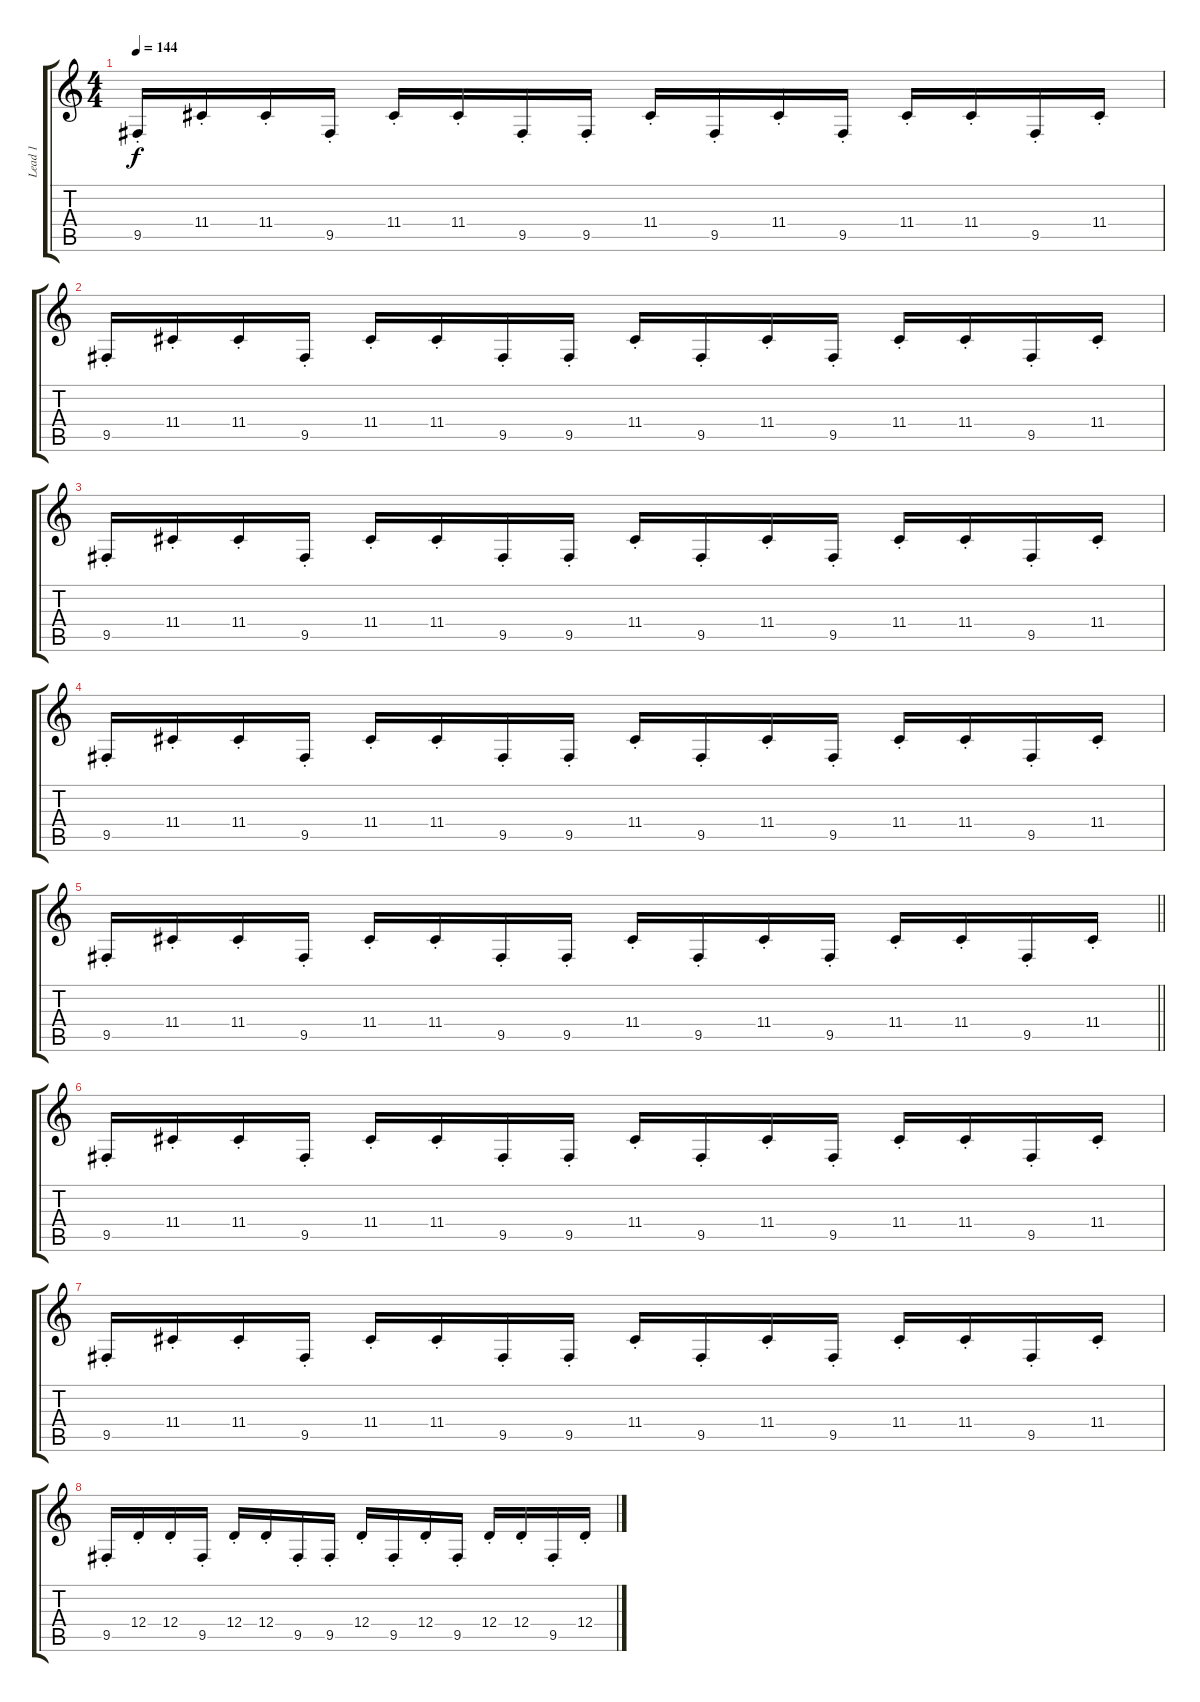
\track ("Lead 1" "Lead 1") {instrument lead2sawtooth}
\staff {score tabs}
\tuning (E4 B3 G3 D3 A2 E2) {hide}
\ts (4 4)
\tempo 144
\clef g2
\ks c
9.5{st}.16{dy f} 11.4{st}.16 11.4{st}.16 9.5{st}.16 11.4{st}.16 11.4{st}.16 9.5{st}.16 9.5{st}.16 11.4{st}.16 9.5{st}.16 11.4{st}.16 9.5{st}.16 11.4{st}.16 11.4{st}.16 9.5{st}.16 11.4{st}.16 |
9.5{st}.16 11.4{st}.16 11.4{st}.16 9.5{st}.16 11.4{st}.16 11.4{st}.16 9.5{st}.16 9.5{st}.16 11.4{st}.16 9.5{st}.16 11.4{st}.16 9.5{st}.16 11.4{st}.16 11.4{st}.16 9.5{st}.16 11.4{st}.16 |
9.5{st}.16 11.4{st}.16 11.4{st}.16 9.5{st}.16 11.4{st}.16 11.4{st}.16 9.5{st}.16 9.5{st}.16 11.4{st}.16 9.5{st}.16 11.4{st}.16 9.5{st}.16 11.4{st}.16 11.4{st}.16 9.5{st}.16 11.4{st}.16 |
9.5{st}.16 11.4{st}.16 11.4{st}.16 9.5{st}.16 11.4{st}.16 11.4{st}.16 9.5{st}.16 9.5{st}.16 11.4{st}.16 9.5{st}.16 11.4{st}.16 9.5{st}.16 11.4{st}.16 11.4{st}.16 9.5{st}.16 11.4{st}.16 |
\barLineRight lightlight
9.5{st}.16 11.4{st}.16 11.4{st}.16 9.5{st}.16 11.4{st}.16 11.4{st}.16 9.5{st}.16 9.5{st}.16 11.4{st}.16 9.5{st}.16 11.4{st}.16 9.5{st}.16 11.4{st}.16 11.4{st}.16 9.5{st}.16 11.4{st}.16 |
9.5{st}.16 11.4{st}.16 11.4{st}.16 9.5{st}.16 11.4{st}.16 11.4{st}.16 9.5{st}.16 9.5{st}.16 11.4{st}.16 9.5{st}.16 11.4{st}.16 9.5{st}.16 11.4{st}.16 11.4{st}.16 9.5{st}.16 11.4{st}.16 |
9.5{st}.16 11.4{st}.16 11.4{st}.16 9.5{st}.16 11.4{st}.16 11.4{st}.16 9.5{st}.16 9.5{st}.16 11.4{st}.16 9.5{st}.16 11.4{st}.16 9.5{st}.16 11.4{st}.16 11.4{st}.16 9.5{st}.16 11.4{st}.16 |
9.5{st}.16 12.4{st}.16 12.4{st}.16 9.5{st}.16 12.4{st}.16 12.4{st}.16 9.5{st}.16 9.5{st}.16 12.4{st}.16 9.5{st}.16 12.4{st}.16 9.5{st}.16 12.4{st}.16 12.4{st}.16 9.5{st}.16 12.4{st}.16
